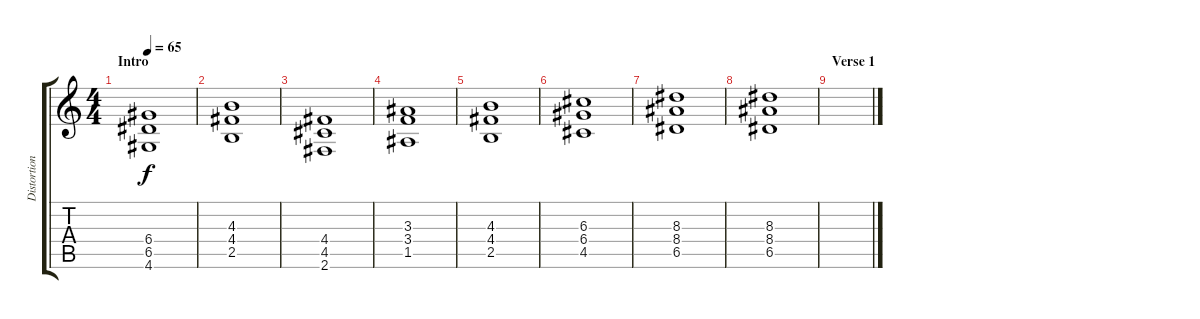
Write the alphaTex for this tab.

\track ("Distortion" "Distortion") {instrument distortionguitar}
\staff {score tabs}
\tuning (E4 B3 G3 D3 A2 E2) {hide}
\ts (4 4)
\section ("" "Intro")
\tempo 65
\clef g2
\ks c
(6.4 6.5 4.6).1{dy f instrument distortionguitar} |
(4.3 4.4 2.5).1 |
(4.4 4.5 2.6).1 |
(3.3 3.4 1.5).1 |
(4.3 4.4 2.5).1 |
(6.3 6.4 4.5).1 |
(8.3 8.4 6.5).1 |
(8.3 8.4 6.5).1 |
\section ("" "Verse 1")
